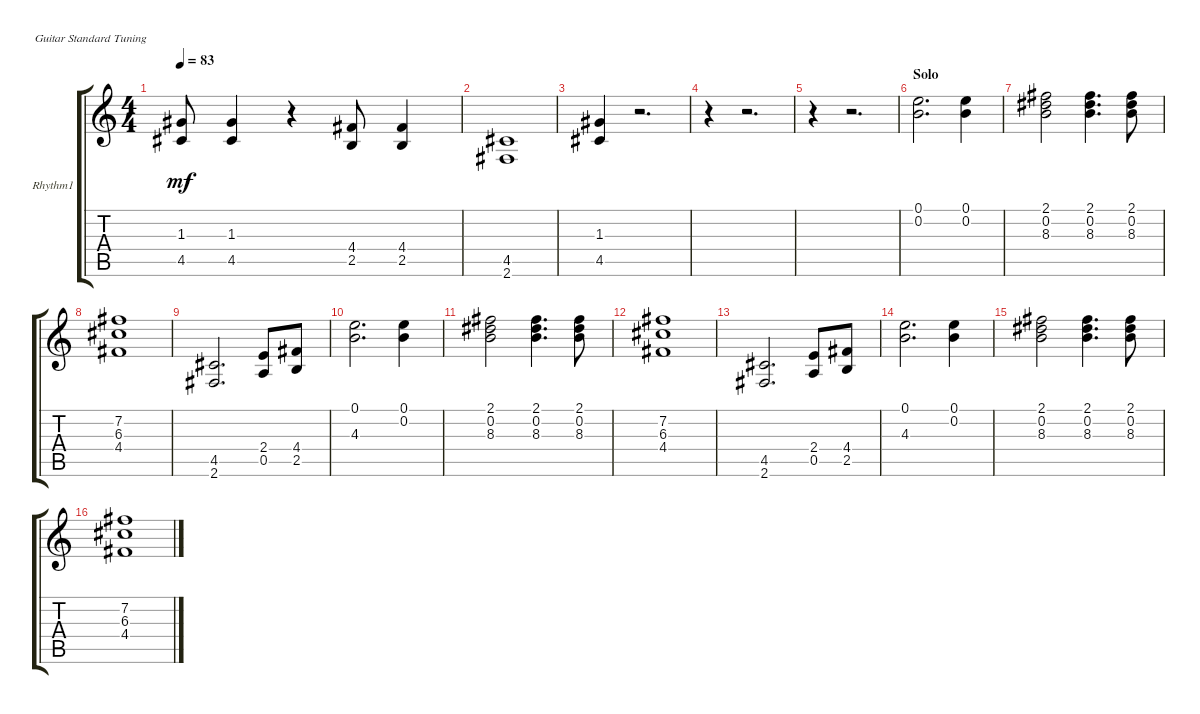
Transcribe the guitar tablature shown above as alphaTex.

\bracketExtendMode groupsimilarinstruments
\firstSystemTrackNameOrientation horizontal
\otherSystemsTrackNameOrientation horizontal
\track ("Rhythm I" "Rhythm1") {instrument overdrivenguitar}
\staff {score tabs}
\tuning (E4 B3 G3 D3 A2 E2)
\ts (4 4)
\tempo 83
\clef g2
\ks c
(4.5 1.3).8{dy mf} (4.5 1.3).4 r.4 (2.5 4.4).8 (4.4 2.5).4 |
(2.6 4.5).1 |
\scale
0.208191 (4.5 1.3).4 r.2{d} |
\scale
0.333333 r.4 r.2{d} |
\scale
0.333333 r.4 r.2{d} |
\section ("" "Solo")
\scale
0.333333 (0.2 0.1).2{d} (0.2 0.1).4 |
\scale
0.333333 (0.2 8.3 2.1).2 (0.2 8.3 2.1).4{d} (0.2 8.3 2.1).8 |
\scale
0.333333 (4.4 6.3 7.2).1 |
\scale
0.333333 (2.6 4.5).2{d} (0.5 2.4).8 (2.5 4.4).8 |
\scale
0.333333 (4.3 0.1).2{d} (0.2 0.1).4 |
\scale
0.333333 (0.2 8.3 2.1).2 (0.2 8.3 2.1).4{d} (0.2 8.3 2.1).8 |
\scale
0.333333 (4.4 6.3 7.2).1 |
\scale
0.333333 (2.6 4.5).2{d} (0.5 2.4).8 (2.5 4.4).8 |
\scale
0.333333 (4.3 0.1).2{d} (0.2 0.1).4 |
\scale
0.333333 (0.2 8.3 2.1).2 (0.2 8.3 2.1).4{d} (0.2 8.3 2.1).8 |
\scale
0.256303 (4.4 6.3 7.2).1
